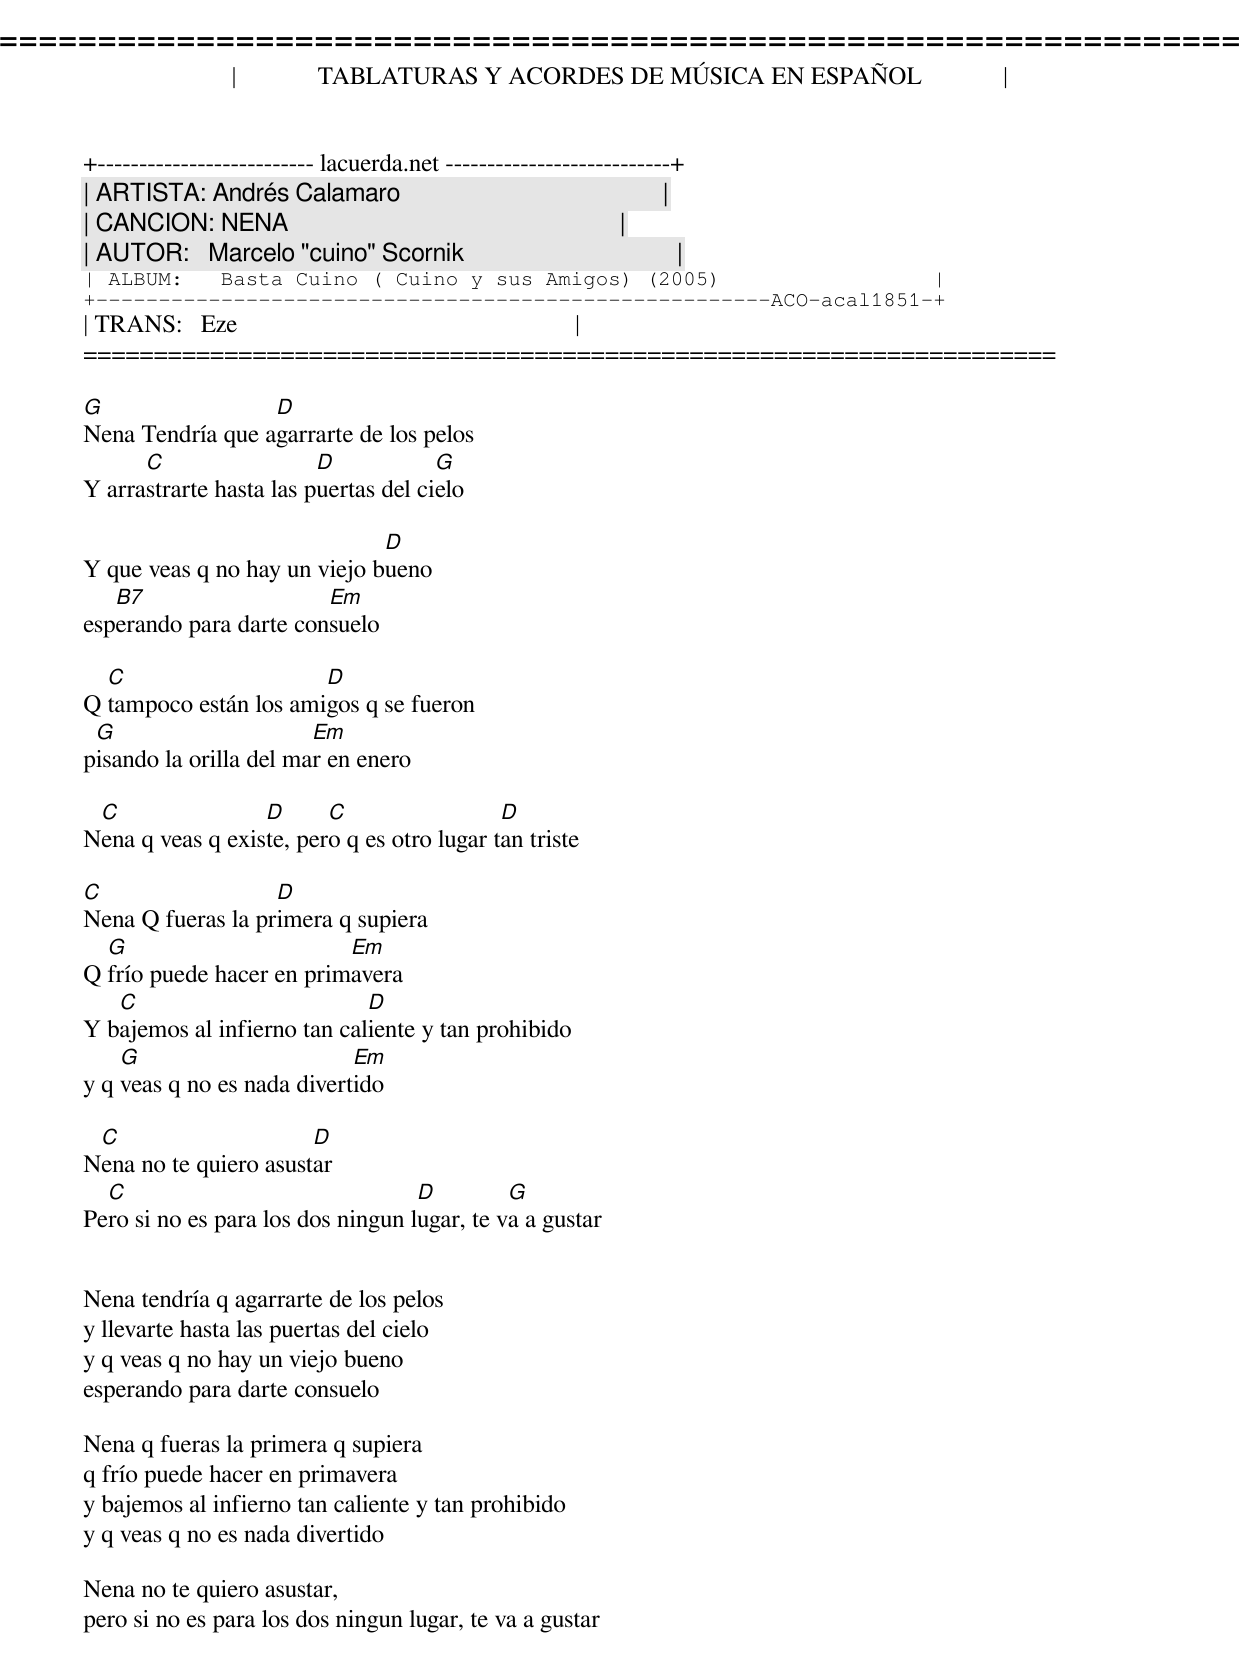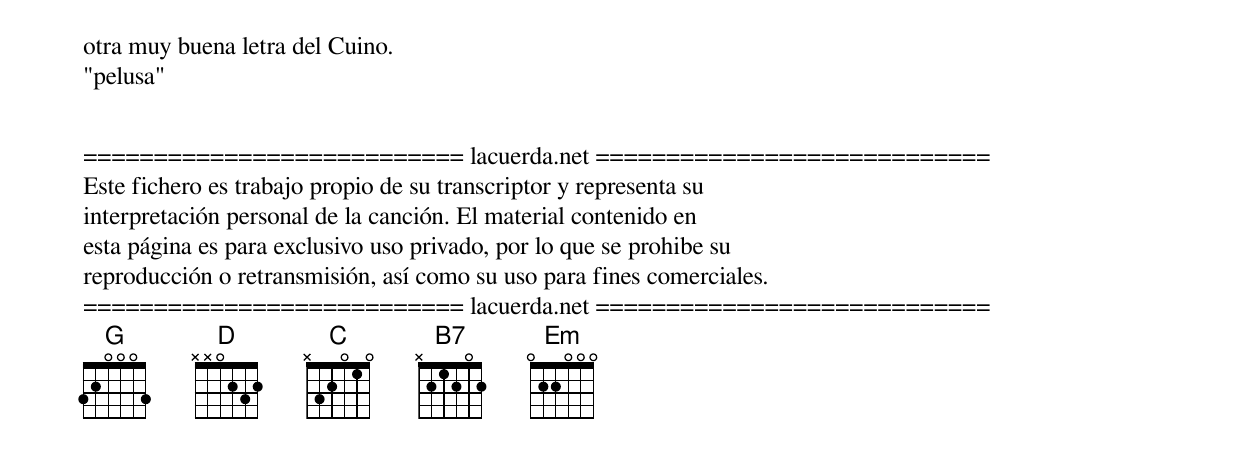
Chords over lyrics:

=====================================================================
|             TABLATURAS Y ACORDES DE MÚSICA EN ESPAÑOL             |
+-------------------------- lacuerda.net ---------------------------+
| ARTISTA: Andrés Calamaro                                          |
| CANCION: NENA                                                     |
| AUTOR:   Marcelo "cuino" Scornik                                  |
| ALBUM:   Basta Cuino ( Cuino y sus Amigos) (2005)                 |
+------------------------------------------------------ACO-acal1851-+
| TRANS:   Eze                                                      |
=====================================================================

G                 D
Nena Tendría que agarrarte de los pelos
      C                  D            G
Y arrastrarte hasta las puertas del cielo

                              D
Y que veas q no hay un viejo bueno
   B7                   Em
esperando para darte consuelo

  C                    D
Q tampoco están los amigos q se fueron
 G                      Em
pisando la orilla del mar en enero

 C                D      C                  D
Nena q veas q existe, pero q es otro lugar tan triste

C                  D
Nena Q fueras la primera q supiera
  G                       Em
Q frío puede hacer en primavera
   C                         D
Y bajemos al infierno tan caliente y tan prohibido
    G                       Em
y q veas q no es nada divertido

 C                     D
Nena no te quiero asustar
  C                                D         G
Pero si no es para los dos ningun lugar, te va a gustar


Nena tendría q agarrarte de los pelos
y llevarte hasta las puertas del cielo
y q veas q no hay un viejo bueno
esperando para darte consuelo

Nena q fueras la primera q supiera
q frío puede hacer en primavera
y bajemos al infierno tan caliente y tan prohibido
y q veas q no es nada divertido

Nena no te quiero asustar,
pero si no es para los dos ningun lugar, te va a gustar




otra muy buena letra del Cuino.
"pelusa"


=========================== lacuerda.net ============================
Este fichero es trabajo propio de su transcriptor y representa su
interpretación personal de la canción. El material contenido en
esta página es para exclusivo uso privado, por lo que se prohibe su
reproducción o retransmisión, así como su uso para fines comerciales.
=========================== lacuerda.net ============================
